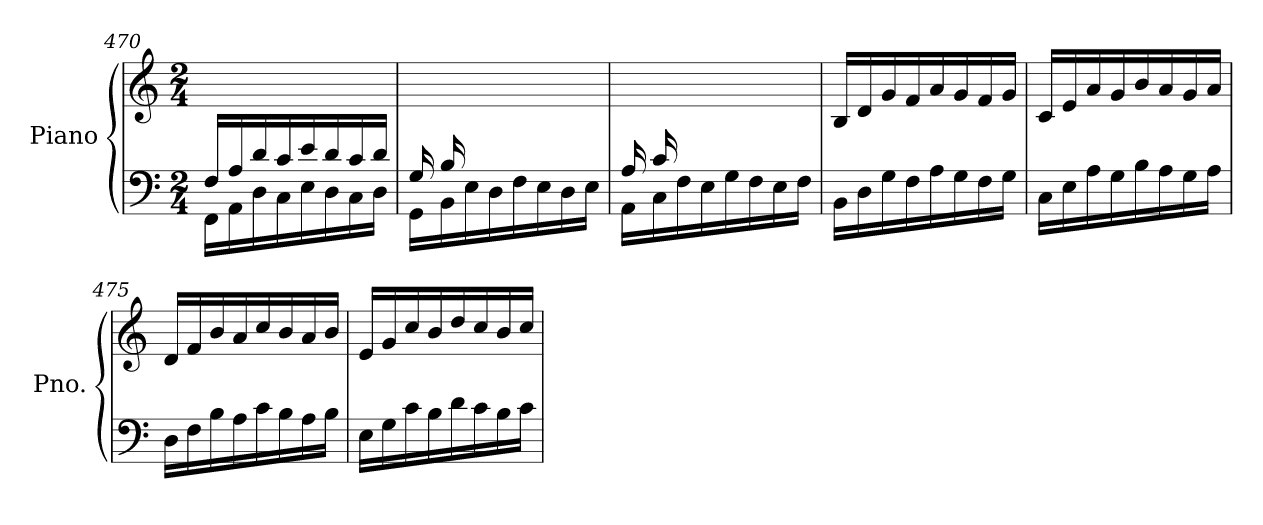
**kern	**kern
*part1	*part1
*staff2	*staff1
*I"Piano	*
*I'Pno.	*
*clefF4	*clefG2
*k[]	*k[]
*M2/4	*M2/4
=470	=470
*^	*
16F/LL	16FF\LL	2ryy
16A/	16AA\	.
16d/	16D\	.
16c/	16C\	.
16e/	16E\	.
16d/	16D\	.
16c/	16C\	.
16d/JJ	16D\JJ	.
=471	=471	=471
16G/LL	16GG\LL	8ryy
16B/	16BB\	.
4.ryy	16E\	16e/
.	16D\	16d/
.	16F\	16f/
.	16E\	16e/
.	16D\	16d/
.	16E\JJ	16e/JJ
!!LO:LB:g=z
=472	=472	=472
16A/LL	16AA\LL	8ryy
16c/	16C\	.
4.ryy	16F\	16f/
.	16E\	16e/
.	16G\	16g/
.	16F\	16f/
.	16E\	16e/
.	16F\JJ	16f/JJ
*v	*v	*
=473	=473
16BB\LL	16B/LL
16D\	16d/
16G\	16g/
16F\	16f/
16A\	16a/
16G\	16g/
16F\	16f/
16G\JJ	16g/JJ
=474	=474
16C\LL	16c/LL
16E\	16e/
16A\	16a/
16G\	16g/
16B\	16b/
16A\	16a/
16G\	16g/
16A\JJ	16a/JJ
=475	=475
16D\LL	16d/LL
16F\	16f/
16B\	16b/
16A\	16a/
16c\	16cc/
16B\	16b/
16A\	16a/
16B\JJ	16b/JJ
=476	=476
16E\LL	16e/LL
16G\	16g/
16c\	16cc/
16B\	16b/
16d\	16dd/
16c\	16cc/
16B\	16b/
16c\JJ	16cc/JJ
=	=
*-	*-
